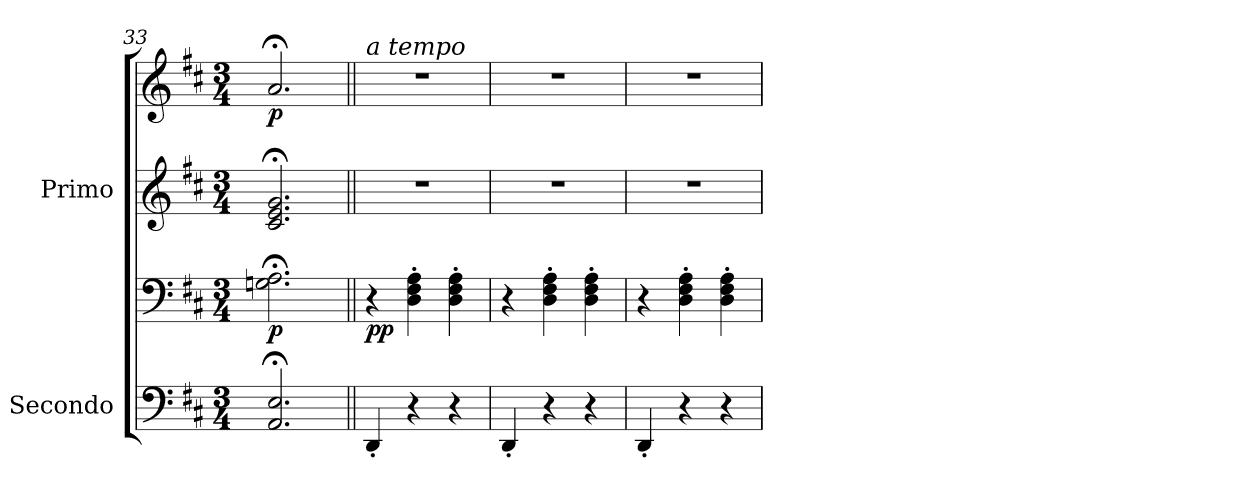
**kern	**kern	**dynam	**kern	**kern	**dynam
*part2	*part2	*part2	*part1	*part1	*part1
*staff4	*staff3	*staff3/4	*staff2	*staff1	*staff1/2
*I"Secondo	*	*	*I"Primo	*	*
*I'Sec.	*	*	*I'Pri.	*	*
*clefF4	*clefF4	*	*clefG2	*clefG2	*
*k[f#c#]	*k[f#c#]	*	*k[f#c#]	*k[f#c#]	*
*M3/4	*M3/4	*	*M3/4	*M3/4	*
*MM48	*MM48	*	*MM48	*MM48	*
=33	=33	=33	=33	=33	=33
!	!	!LO:DY:b	!	!	!LO:DY:b
2.AA/;< 2.E/;<	2.Gn\;< 2.A\;<	p	2.c#/;< 2.e/;< 2.g/;<	2.a;</	p
!!LO:LB:g=z
=34||	=34||	=34||	=34||	=34||	=34||
!	!	!	!	!LO:TX:a:i:t=a tempo	!
!	!	!LO:DY:b	!	!	!
4DD'/	4r	pp	2.r	2.r	.
4r	4D\' 4F#\' 4A\'	.	.	.	.
4r	4D\' 4F#\' 4A\'	.	.	.	.
=35	=35	=35	=35	=35	=35
4DD'/	4r	.	2.r	2.r	.
4r	4D\' 4F#\' 4A\'	.	.	.	.
4r	4D\' 4F#\' 4A\'	.	.	.	.
=36	=36	=36	=36	=36	=36
4DD'/	4r	.	2.r	2.r	.
4r	4D\' 4F#\' 4A\'	.	.	.	.
4r	4D\' 4F#\' 4A\'	.	.	.	.
=	=	=	=	=	=
*-	*-	*-	*-	*-	*-
